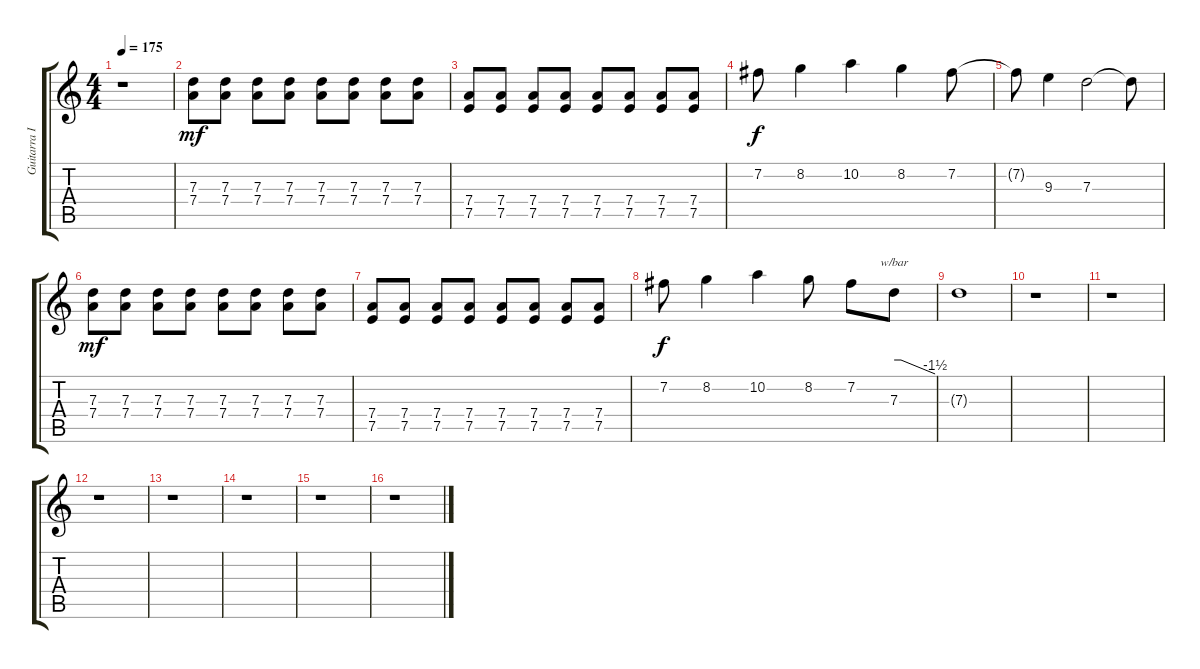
\track ("Guitarra I | Renato" "Guitarra I") {instrument distortionguitar}
\staff {score tabs}
\tuning (E4 B3 G3 D3 A2 E2) {hide}
\ts (4 4)
\tempo 175
\clef g2
\ks c
r.1{dy mf instrument distortionguitar} |
(7.3 7.4).8 (7.3 7.4).8 (7.3 7.4).8 (7.3 7.4).8 (7.3 7.4).8 (7.3 7.4).8 (7.3 7.4).8 (7.3 7.4).8 |
(7.4 7.5).8 (7.4 7.5).8 (7.4 7.5).8 (7.4 7.5).8 (7.4 7.5).8 (7.4 7.5).8 (7.4 7.5).8 (7.4 7.5).8 |
7.2.8{dy f} 8.2.4 10.2.4 8.2.4 7.2.8 |
7.2{t}.8 9.3.4 7.3.2 7.3{t}.8 |
(7.3 7.4).8{dy mf} (7.3 7.4).8 (7.3 7.4).8 (7.3 7.4).8 (7.3 7.4).8 (7.3 7.4).8 (7.3 7.4).8 (7.3 7.4).8 |
(7.4 7.5).8 (7.4 7.5).8 (7.4 7.5).8 (7.4 7.5).8 (7.4 7.5).8 (7.4 7.5).8 (7.4 7.5).8 (7.4 7.5).8 |
7.2.8{dy f} 8.2.4 10.2.4 8.2.8 7.2.8 7.3.8{tbe (custom default 0 0 10 0 60 -6)} |
7.3{t}.1 |
r.1 |
r.1 |
r.1 |
r.1 |
r.1 |
r.1 |
r.1
